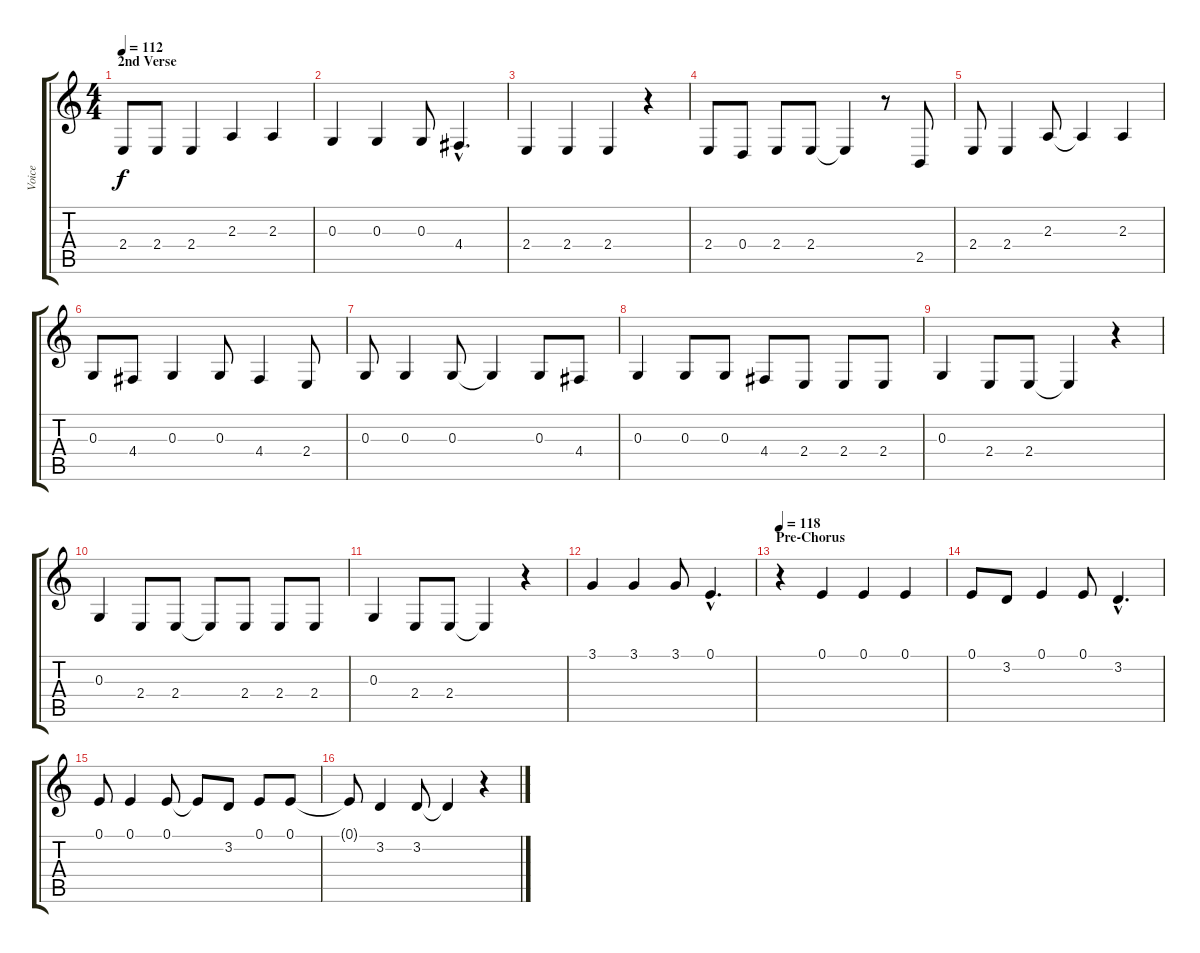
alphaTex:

\track ("Voice" "Voice") {instrument lead6voice}
\staff {score tabs}
\tuning (E4 B3 G3 D3 A2 E2) {hide}
\ts (4 4)
\section ("" "2nd Verse")
\tempo 112
\clef g2
\ks c
2.4.8{dy f} 2.4.8 2.4.4 2.3.4 2.3.4 |
0.3.4 0.3.4 0.3.8 4.4{hac}.4{d} |
2.4.4 2.4.4 2.4.4 r.4 |
2.4.8 0.4.8 2.4.8 2.4.8 2.4{t}.4 r.8 2.5.8 |
2.4.8 2.4.4 2.3.8 2.3{t}.4 2.3.4 |
0.3.8 4.4.8 0.3.4 0.3.8 4.4.4 2.4.8 |
0.3.8 0.3.4 0.3.8 0.3{t}.4 0.3.8 4.4.8 |
0.3.4 0.3.8 0.3.8 4.4.8 2.4.8 2.4.8 2.4.8 |
0.3.4 2.4.8 2.4.8 2.4{t}.4 r.4 |
0.3.4 2.4.8 2.4.8 2.4{t}.8 2.4.8 2.4.8 2.4.8 |
0.3.4 2.4.8 2.4.8 2.4{t}.4 r.4 |
3.1.4 3.1.4 3.1.8 0.1{hac}.4{d} |
\section ("" "Pre-Chorus")
\tempo 118
r.4 0.1.4 0.1.4 0.1.4 |
0.1.8 3.2.8 0.1.4 0.1.8 3.2{hac}.4{d} |
0.1.8 0.1.4 0.1.8 0.1{t}.8 3.2.8 0.1.8 0.1.8 |
0.1{t}.8 3.2.4 3.2.8 3.2{t}.4 r.4
